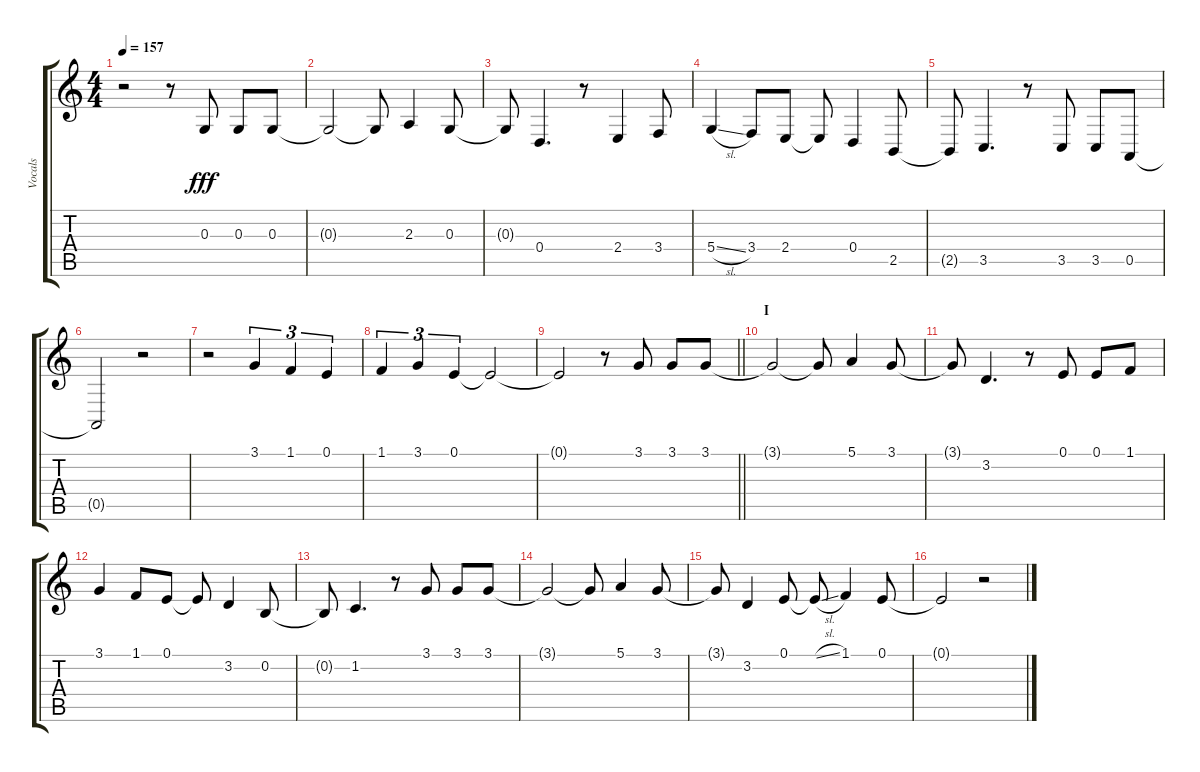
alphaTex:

\track ("Vocals" "Vocals") {instrument voiceoohs}
\staff {score tabs}
\tuning (E4 B3 G3 D3 A2 E2) {hide}
\ts (4 4)
\tempo 157
\clef g2
\ks c
r.2{dy fff} r.8 0.3.8 0.3.8 0.3.8 |
0.3{t}.2 0.3{t}.8 2.3.4 0.3.8 |
0.3{t}.8 0.4.4{d} r.8 2.4.4 3.4.8 |
5.4{sl}.4 3.4.8 2.4.8 2.4{t}.8 0.4.4 2.5.8 |
2.5{t}.8 3.5.4{d} r.8 3.5.8 3.5.8 0.5.8 |
0.5{t}.2 r.2 |
r.2 3.1.4{tu (3 2)} 1.1.4{tu (3 2)} 0.1.4{tu (3 2)} |
1.1.4{tu (3 2)} 3.1.4{tu (3 2)} 0.1.4{tu (3 2)} 0.1{t}.2 |
\barLineRight lightlight
0.1{t}.2 r.8 3.1.8 3.1.8 3.1.8 |
\section ("" "I")
3.1{t}.2 3.1{t}.8 5.1.4 3.1.8 |
3.1{t}.8 3.2.4{d} r.8 0.1.8 0.1.8 1.1.8 |
3.1.4 1.1.8 0.1.8 0.1{t}.8 3.2.4 0.2.8 |
0.2{t}.8 1.2.4{d} r.8 3.1.8 3.1.8 3.1.8 |
3.1{t}.2 3.1{t}.8 5.1.4 3.1.8 |
3.1{t}.8 3.2.4 0.1.8 0.1{sl t}.8 1.1.4 0.1.8 |
0.1{t}.2 r.2
